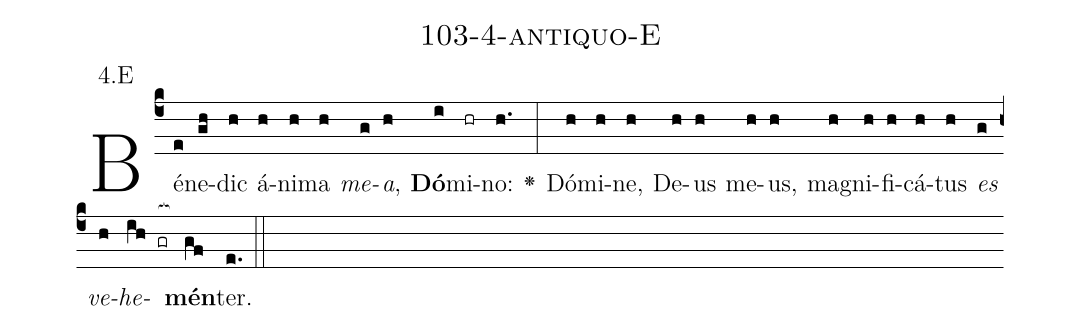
name: 103-4-antiquo-E;
annotation: 4.E;
%%
(c4)Bé(e)ne(gh)dic(h) á(h)ni(h)ma(h) <i>me</i>(g)<i>a</i>,(h) <b>Dó</b>(i)mi(hr)no:(h.) <v>\greheightstar</v>(:) Dó(h)mi(h)ne,(h) De(h)us(h) me(h)us,(h) ma(h)gni(h)fi(h)cá(h)tus(h) <i>es</i>(g) <i>ve</i>(h)<i>he</i>(ih gr[ocb:1{])<b>mén</b>(gf[ocb:0}])ter.(e.) (::)


%E(h) u(g) o(h) u(ih) a(gf) e.(e.) (::)
